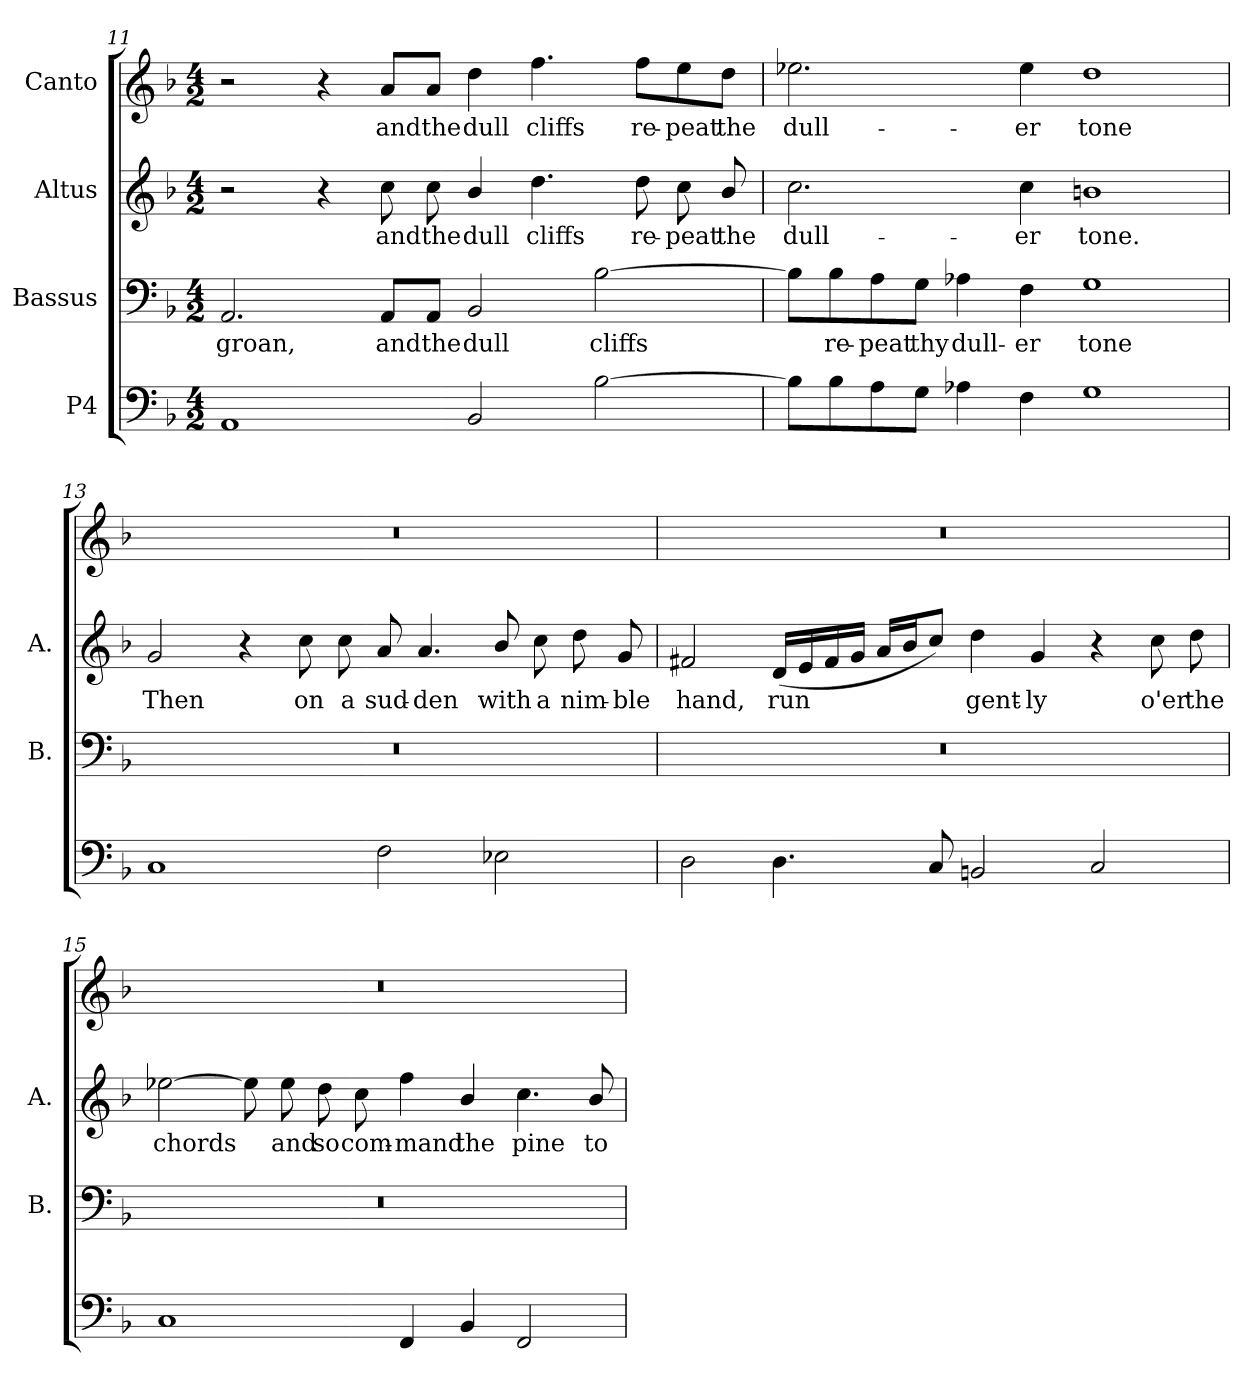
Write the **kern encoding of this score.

**kern	**kern	**text	**kern	**text	**kern	**text
*part4	*part3	*part3	*part2	*part2	*part1	*part1
*staff4	*staff3	*staff3	*staff2	*staff2	*staff1	*staff1
*I"P4	*I"Bassus	*	*I"Altus	*	*I"Canto	*
*	*I'B.	*	*I'A.	*	*	*
*clefF4	*clefF4	*	*clefG2	*	*clefG2	*
*k[b-]	*k[b-]	*	*k[b-]	*	*k[b-]	*
*F:	*F:	*	*F:	*	*F:	*
*M4/2	*M4/2	*	*M4/2	*	*M4/2	*
=11	=11	=11	=11	=11	=11	=11
!	!	!LO:LY:b:color=#000000	!	!	!	!
1AAi	2.AAi/	groan,	2r	.	2r	.
.	.	.	4r	.	4r	.
!	!	!LO:LY:b:color=#000000	!	!	!	!
!	!	!	!	!LO:LY:b:color=#000000	!	!
!	!	!	!	!	!	!LO:LY:b:color=#000000
.	8AAi/L	and	8cci\	and	8ai/L	and
!	!	!LO:LY:b:color=#000000	!	!	!	!
!	!	!	!	!LO:LY:b:color=#000000	!	!
!	!	!	!	!	!	!LO:LY:b:color=#000000
.	8AAi/J	the	8cci\	the	8ai/J	the
!	!	!LO:LY:b:color=#000000	!	!	!	!
!	!	!	!	!LO:LY:b:color=#000000	!	!
!	!	!	!	!	!	!LO:LY:b:color=#000000
2BB-i/	2BB-i/	dull	4b-i/	dull	4ddi\	dull
!	!	!	!	!LO:LY:b:color=#000000	!	!
!	!	!	!	!	!	!LO:LY:b:color=#000000
.	.	.	4.ddi\	cliffs	4.ffi\	cliffs
!	!	!LO:LY:b:color=#000000	!	!	!	!
[>2B-i\	[>2B-i\	cliffs	.	.	.	.
!	!	!	!	!LO:LY:b:color=#000000	!	!
!	!	!	!	!	!	!LO:LY:b:color=#000000
.	.	.	8ddi\	re-	8ffi\L	re-
!	!	!	!	!LO:LY:b:color=#000000	!	!
!	!	!	!	!	!	!LO:LY:b:color=#000000
.	.	.	8cci\	-peat	8eei\	-peat
!	!	!	!	!LO:LY:b:color=#000000	!	!
!	!	!	!	!	!	!LO:LY:b:color=#000000
.	.	.	8b-i/	the	8ddi\J	the
=12	=12	=12	=12	=12	=12	=12
!	!	!	!	!LO:LY:b:color=#000000	!	!
!	!	!	!	!	!	!LO:LY:b:color=#000000
8B-i\L]	8B-i\L]	.	2.cci\	dull-	2.ee-Xi\	dull-
!	!	!LO:LY:b:color=#000000	!	!	!	!
8B-i\	8B-i\	re-	.	.	.	.
!	!	!LO:LY:b:color=#000000	!	!	!	!
8Ai\	8Ai\	-peat	.	.	.	.
!	!	!LO:LY:b:color=#000000	!	!	!	!
8Gi\J	8Gi\J	thy	.	.	.	.
!	!	!LO:LY:b:color=#000000	!	!	!	!
4A-Xi\	4A-Xi\	dull-	.	.	.	.
!	!	!LO:LY:b:color=#000000	!	!	!	!
!	!	!	!	!LO:LY:b:color=#000000	!	!
!	!	!	!	!	!	!LO:LY:b:color=#000000
4Fi\	4Fi\	-er	4cci\	-er	4ee-i\	-er
!	!	!LO:LY:b:color=#000000	!	!	!	!
!	!	!	!	!LO:LY:b:color=#000000	!	!
!	!	!	!	!	!	!LO:LY:b:color=#000000
1Gi	1Gi	tone	1bni	tone.	1ddi	tone
=13	=13	=13	=13	=13	=13	=13
!	!LO:N:vis=1	!	!	!	!	!
!	!	!	!	!LO:LY:b:color=#000000	!LO:N:vis=1	!
1Ci	0r	.	2gi/	Then	0r	.
.	.	.	4r	.	.	.
!	!	!	!	!LO:LY:b:color=#000000	!	!
.	.	.	8cci\	on	.	.
!	!	!	!	!LO:LY:b:color=#000000	!	!
.	.	.	8cci\	a	.	.
!	!	!	!	!LO:LY:b:color=#000000	!	!
2Fi\	.	.	8ai/	sud-	.	.
!	!	!	!	!LO:LY:b:color=#000000	!	!
.	.	.	4.ai/	-den	.	.
!	!	!	!	!LO:LY:b:color=#000000	!	!
2E-i\	.	.	8b-i/	with	.	.
!	!	!	!	!LO:LY:b:color=#000000	!	!
.	.	.	8cci\	a	.	.
!	!	!	!	!LO:LY:b:color=#000000	!	!
.	.	.	8ddi\	nim-	.	.
!	!	!	!	!LO:LY:b:color=#000000	!	!
.	.	.	8gi/	-ble	.	.
!!LO:LB:g=z
=14	=14	=14	=14	=14	=14	=14
!	!LO:N:vis=1	!	!	!	!	!
!	!	!	!	!LO:LY:b:color=#000000	!LO:N:vis=1	!
2Di\	0r	.	2f#Xi/	hand,	0r	.
!	!	!	!	!LO:LY:b:color=#000000	!	!
4.Di\	.	.	(16di/LL	run	.	.
.	.	.	16ei/	.	.	.
.	.	.	16f#i/	.	.	.
.	.	.	16gi/JJ	.	.	.
.	.	.	16ai/LL	.	.	.
.	.	.	16b-i/J	.	.	.
8Ci/	.	.	8cci/J)	.	.	.
!	!	!	!	!LO:LY:b:color=#000000	!	!
2BBni/	.	.	4ddi\	gent-	.	.
!	!	!	!	!LO:LY:b:color=#000000	!	!
.	.	.	4gi/	-ly	.	.
2Ci/	.	.	4r	.	.	.
!	!	!	!	!LO:LY:b:color=#000000	!	!
.	.	.	8cci\	o'er	.	.
!	!	!	!	!LO:LY:b:color=#000000	!	!
.	.	.	8ddi\	the	.	.
=15	=15	=15	=15	=15	=15	=15
!	!LO:N:vis=1	!	!	!	!	!
!	!	!	!	!LO:LY:b:color=#000000	!LO:N:vis=1	!
1Ci	0r	.	[>2ee-Xi\	chords	0r	.
.	.	.	8ee-i\]	.	.	.
!	!	!	!	!LO:LY:b:color=#000000	!	!
.	.	.	8ee-i\	and	.	.
!	!	!	!	!LO:LY:b:color=#000000	!	!
.	.	.	8ddi\	so	.	.
!	!	!	!	!LO:LY:b:color=#000000	!	!
.	.	.	8cci\	com-	.	.
!	!	!	!	!LO:LY:b:color=#000000	!	!
4FFi/	.	.	4ffi\	-mand	.	.
!	!	!	!	!LO:LY:b:color=#000000	!	!
4BB-i/	.	.	4b-i/	the	.	.
!	!	!	!	!LO:LY:b:color=#000000	!	!
2FFi/	.	.	4.cci\	pine	.	.
!	!	!	!	!LO:LY:b:color=#000000	!	!
.	.	.	8b-i/	to	.	.
=	=	=	=	=	=	=
*-	*-	*-	*-	*-	*-	*-
